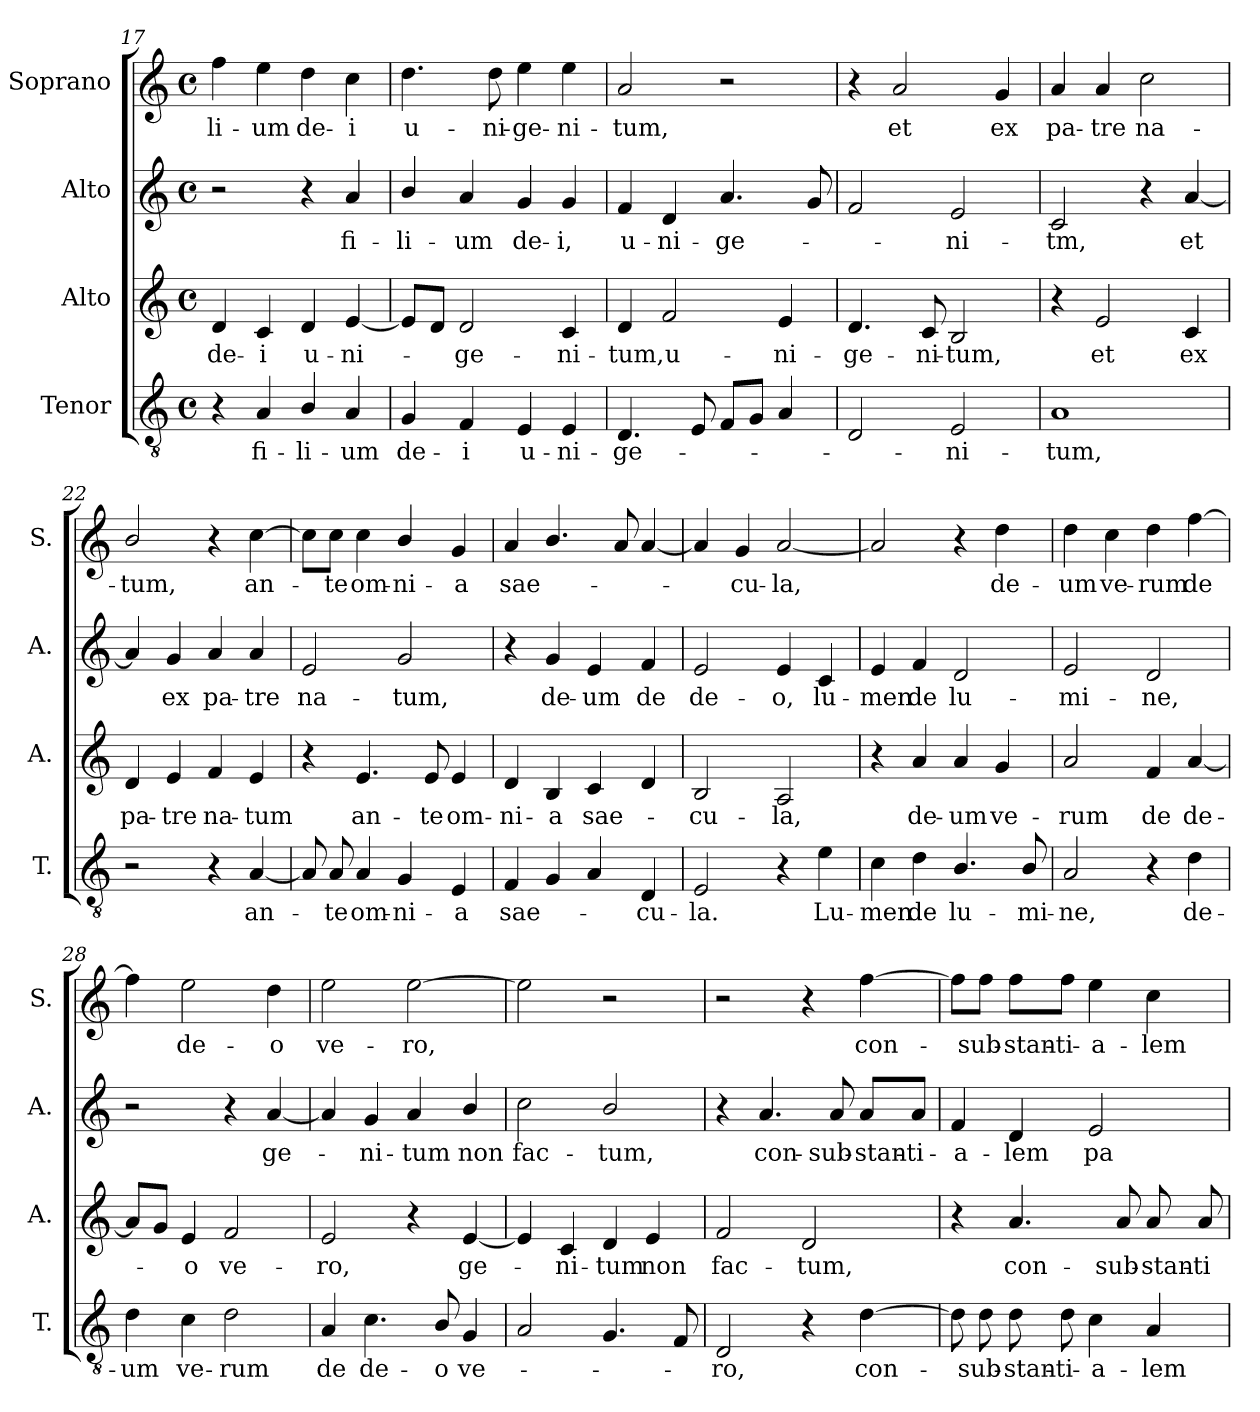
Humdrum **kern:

**kern	**text	**kern	**text	**kern	**text	**kern	**text
*part4	*part4	*part3	*part3	*part2	*part2	*part1	*part1
*staff4	*staff4	*staff3	*staff3	*staff2	*staff2	*staff1	*staff1
*I"Tenor	*	*I"Alto	*	*I"Alto	*	*I"Soprano	*
*I'T.	*	*I'A.	*	*I'A.	*	*I'S.	*
*clefGv2	*	*clefG2	*	*clefG2	*	*clefG2	*
*ITrd7c12	*	*	*	*	*	*	*
*k[]	*	*k[]	*	*k[]	*	*k[]	*
*M4/4	*	*M4/4	*	*M4/4	*	*M4/4	*
*met(c)	*	*met(c)	*	*met(c)	*	*met(c)	*
=17	=17	=17	=17	=17	=17	=17	=17
!	!	!	!LO:LY:b	!	!	!	!LO:LY:b
4r	.	4d/	de-	2r	.	4ff\	-li-
!	!LO:LY:b	!	!LO:LY:b	!	!	!	!LO:LY:b
4AA/	fi-	4c/	-i	.	.	4ee\	-um
!	!LO:LY:b	!	!LO:LY:b	!	!	!	!LO:LY:b
4BB/	-li-	4d/	u-	4r	.	4dd\	de-
!	!LO:LY:b	!	!LO:LY:b	!	!LO:LY:b	!	!LO:LY:b
4AA/	-um	[4e/	-ni-	4a/	fi-	4cc\	-i
=18	=18	=18	=18	=18	=18	=18	=18
!	!LO:LY:b	!	!	!	!LO:LY:b	!	!LO:LY:b
4GG/	de-	8e/L]	.	4b/	-li-	4.dd\	u-
.	.	8d/J	.	.	.	.	.
!	!LO:LY:b	!	!LO:LY:b	!	!LO:LY:b	!	!
4FF/	-i	2d/	-ge-	4a/	-um	.	.
!	!	!	!	!	!	!	!LO:LY:b
.	.	.	.	.	.	8dd\	-ni-
!	!LO:LY:b	!	!	!	!LO:LY:b	!	!LO:LY:b
4EE/	u-	.	.	4g/	de-	4ee\	-ge-
!	!LO:LY:b	!	!LO:LY:b	!	!LO:LY:b	!	!LO:LY:b
4EE/	-ni-	4c/	-ni-	4g/	-i,	4ee\	-ni-
=19	=19	=19	=19	=19	=19	=19	=19
!	!LO:LY:b	!	!LO:LY:b	!	!LO:LY:b	!	!LO:LY:b
4.DD/	-ge-	4d/	-tum,	4f/	u-	2a/	-tum,
!	!	!	!LO:LY:b	!	!LO:LY:b	!	!
.	.	2f/	u-	4d/	-ni-	.	.
8EE/	.	.	.	.	.	.	.
!	!	!	!	!	!LO:LY:b	!	!
8FF/L	.	.	.	4.a/	-ge-	2r	.
8GG/J	.	.	.	.	.	.	.
!	!	!	!LO:LY:b	!	!	!	!
4AA/	.	4e/	-ni-	.	.	.	.
.	.	.	.	8g/	.	.	.
=20	=20	=20	=20	=20	=20	=20	=20
!	!	!	!LO:LY:b	!	!	!	!
2DD/	.	4.d/	-ge-	2f/	.	4r	.
!	!	!	!	!	!	!	!LO:LY:b
.	.	.	.	.	.	2a/	et
!	!	!	!LO:LY:b	!	!	!	!
.	.	8c/	-ni-	.	.	.	.
!	!LO:LY:b	!	!LO:LY:b	!	!LO:LY:b	!	!
2EE/	-ni-	2B/	-tum,	2e/	-ni-	.	.
!	!	!	!	!	!	!	!LO:LY:b
.	.	.	.	.	.	4g/	ex
=21	=21	=21	=21	=21	=21	=21	=21
!	!LO:LY:b	!	!	!	!LO:LY:b	!	!LO:LY:b
1AA	-tum,	4r	.	2c/	-tm,	4a/	pa-
!	!	!	!LO:LY:b	!	!	!	!LO:LY:b
.	.	2e/	et	.	.	4a/	-tre
!	!	!	!	!	!	!	!LO:LY:b
.	.	.	.	4r	.	2cc\	na-
!	!	!	!LO:LY:b	!	!LO:LY:b	!	!
.	.	4c/	ex	[4a/	et	.	.
=22	=22	=22	=22	=22	=22	=22	=22
!	!	!	!LO:LY:b	!	!	!	!LO:LY:b
2r	.	4d/	pa-	4a/]	.	2b/	-tum,
!	!	!	!LO:LY:b	!	!LO:LY:b	!	!
.	.	4e/	-tre	4g/	ex	.	.
!	!	!	!LO:LY:b	!	!LO:LY:b	!	!
4r	.	4f/	na-	4a/	pa-	4r	.
!	!LO:LY:b	!	!LO:LY:b	!	!LO:LY:b	!	!LO:LY:b
[4AA/	an-	4e/	-tum	4a/	-tre	[4cc\	an-
=23	=23	=23	=23	=23	=23	=23	=23
!	!	!	!	!	!LO:LY:b	!	!
8AA/]	.	4r	.	2e/	na-	8cc\L]	.
!	!LO:LY:b	!	!	!	!	!	!LO:LY:b
8AA/	-te	.	.	.	.	8cc\J	-te
!	!LO:LY:b	!	!LO:LY:b	!	!	!	!LO:LY:b
4AA/	om-	4.e/	an-	.	.	4cc\	om-
!	!LO:LY:b	!	!	!	!LO:LY:b	!	!LO:LY:b
4GG/	-ni-	.	.	2g/	-tum,	4b/	-ni-
!	!	!	!LO:LY:b	!	!	!	!
.	.	8e/	-te	.	.	.	.
!	!LO:LY:b	!	!LO:LY:b	!	!	!	!LO:LY:b
4EE/	-a	4e/	om-	.	.	4g/	-a
=24	=24	=24	=24	=24	=24	=24	=24
!	!LO:LY:b	!	!LO:LY:b	!	!	!	!LO:LY:b
4FF/	sae-	4d/	-ni-	4r	.	4a/	sae-
!	!	!	!LO:LY:b	!	!LO:LY:b	!	!
4GG/	.	4B/	-a	4g/	de-	4.b/	.
!	!	!	!LO:LY:b	!	!LO:LY:b	!	!
4AA/	.	4c/	sae-	4e/	-um	.	.
.	.	.	.	.	.	8a/	.
!	!LO:LY:b	!	!	!	!LO:LY:b	!	!
4DD/	-cu-	4d/	.	4f/	de	[4a/	.
=25	=25	=25	=25	=25	=25	=25	=25
!	!LO:LY:b	!	!LO:LY:b	!	!LO:LY:b	!	!
2EE/	-la.	2B/	-cu-	2e/	de-	4a/]	.
!	!	!	!	!	!	!	!LO:LY:b
.	.	.	.	.	.	4g/	-cu-
!	!	!	!LO:LY:b	!	!LO:LY:b	!	!LO:LY:b
4r	.	2A/	-la,	4e/	-o,	[2a/	-la,
!	!LO:LY:b	!	!	!	!LO:LY:b	!	!
4E\	Lu-	.	.	4c/	lu-	.	.
=26	=26	=26	=26	=26	=26	=26	=26
!	!LO:LY:b	!	!	!	!LO:LY:b	!	!
4C\	-men	4r	.	4e/	-men	2a/]	.
!	!LO:LY:b	!	!LO:LY:b	!	!LO:LY:b	!	!
4D\	de	4a/	de-	4f/	de	.	.
!	!LO:LY:b	!	!LO:LY:b	!	!LO:LY:b	!	!
4.BB/	lu-	4a/	-um	2d/	lu-	4r	.
!	!	!	!LO:LY:b	!	!	!	!LO:LY:b
.	.	4g/	ve-	.	.	4dd\	de-
!	!LO:LY:b	!	!	!	!	!	!
8BB/	-mi-	.	.	.	.	.	.
=27	=27	=27	=27	=27	=27	=27	=27
!	!LO:LY:b	!	!LO:LY:b	!	!LO:LY:b	!	!LO:LY:b
2AA/	-ne,	2a/	-rum	2e/	-mi-	4dd\	-um
!	!	!	!	!	!	!	!LO:LY:b
.	.	.	.	.	.	4cc\	ve-
!	!	!	!LO:LY:b	!	!LO:LY:b	!	!LO:LY:b
4r	.	4f/	de	2d/	-ne,	4dd\	-rum
!	!LO:LY:b	!	!LO:LY:b	!	!	!	!LO:LY:b
4D\	de-	[4a/	de-	.	.	[4ff\	de
=28	=28	=28	=28	=28	=28	=28	=28
!	!LO:LY:b	!	!	!	!	!	!
4D\	-um	8a/L]	.	2r	.	4ff\]	.
.	.	8g/J	.	.	.	.	.
!	!LO:LY:b	!	!LO:LY:b	!	!	!	!LO:LY:b
4C\	ve-	4e/	-o	.	.	2ee\	de-
!	!LO:LY:b	!	!LO:LY:b	!	!	!	!
2D\	-rum	2f/	ve-	4r	.	.	.
!	!	!	!	!	!LO:LY:b	!	!LO:LY:b
.	.	.	.	[4a/	ge-	4dd\	-o
=29	=29	=29	=29	=29	=29	=29	=29
!	!LO:LY:b	!	!LO:LY:b	!	!	!	!LO:LY:b
4AA/	de	2e/	-ro,	4a/]	.	2ee\	ve-
!	!LO:LY:b	!	!	!	!LO:LY:b	!	!
4.C\	de-	.	.	4g/	-ni-	.	.
!	!	!	!	!	!LO:LY:b	!	!LO:LY:b
.	.	4r	.	4a/	-tum	[2ee\	-ro,
!	!LO:LY:b	!	!	!	!	!	!
8BB/	-o	.	.	.	.	.	.
!	!LO:LY:b	!	!LO:LY:b	!	!LO:LY:b	!	!
4GG/	ve-	[4e/	ge-	4b/	non	.	.
=30	=30	=30	=30	=30	=30	=30	=30
!	!	!	!	!	!LO:LY:b	!	!
2AA/	.	4e/]	.	2cc\	fac-	2ee\]	.
!	!	!	!LO:LY:b	!	!	!	!
.	.	4c/	-ni-	.	.	.	.
!	!	!	!LO:LY:b	!	!LO:LY:b	!	!
4.GG/	.	4d/	-tum	2b/	-tum,	2r	.
!	!	!	!LO:LY:b	!	!	!	!
.	.	4e/	non	.	.	.	.
8FF/	.	.	.	.	.	.	.
=31	=31	=31	=31	=31	=31	=31	=31
!	!LO:LY:b	!	!LO:LY:b	!	!	!	!
2DD/	-ro,	2f/	fac-	4r	.	2r	.
!	!	!	!	!	!LO:LY:b	!	!
.	.	.	.	4.a/	con-	.	.
!	!	!	!LO:LY:b	!	!	!	!
4r	.	2d/	-tum,	.	.	4r	.
!	!	!	!	!	!LO:LY:b	!	!
.	.	.	.	8a/	-sub-	.	.
!	!LO:LY:b	!	!	!	!LO:LY:b	!	!LO:LY:b
[4D\	con-	.	.	8a/L	-stan-	[4ff\	con-
!	!	!	!	!	!LO:LY:b	!	!
.	.	.	.	8a/J	-ti-	.	.
=32	=32	=32	=32	=32	=32	=32	=32
!	!	!	!	!	!LO:LY:b	!	!
8D\]	.	4r	.	4f/	-a-	8ff\L]	.
!	!LO:LY:b	!	!	!	!	!	!LO:LY:b
8D\	-sub-	.	.	.	.	8ff\J	-sub-
!	!LO:LY:b	!	!LO:LY:b	!	!LO:LY:b	!	!LO:LY:b
8D\	-stan-	4.a/	con-	4d/	-lem	8ff\L	-stan-
!	!LO:LY:b	!	!	!	!	!	!LO:LY:b
8D\	-ti-	.	.	.	.	8ff\J	-ti-
!	!LO:LY:b	!	!	!	!LO:LY:b	!	!LO:LY:b
4C\	-a-	.	.	2e/	pa-	4ee\	-a-
!	!	!	!LO:LY:b	!	!	!	!
.	.	8a/	-sub-	.	.	.	.
!	!LO:LY:b	!	!LO:LY:b	!	!	!	!LO:LY:b
4AA/	-lem	8a/	-stan-	.	.	4cc\	-lem
!	!	!	!LO:LY:b	!	!	!	!
.	.	8a/	-ti-	.	.	.	.
=	=	=	=	=	=	=	=
*-	*-	*-	*-	*-	*-	*-	*-
